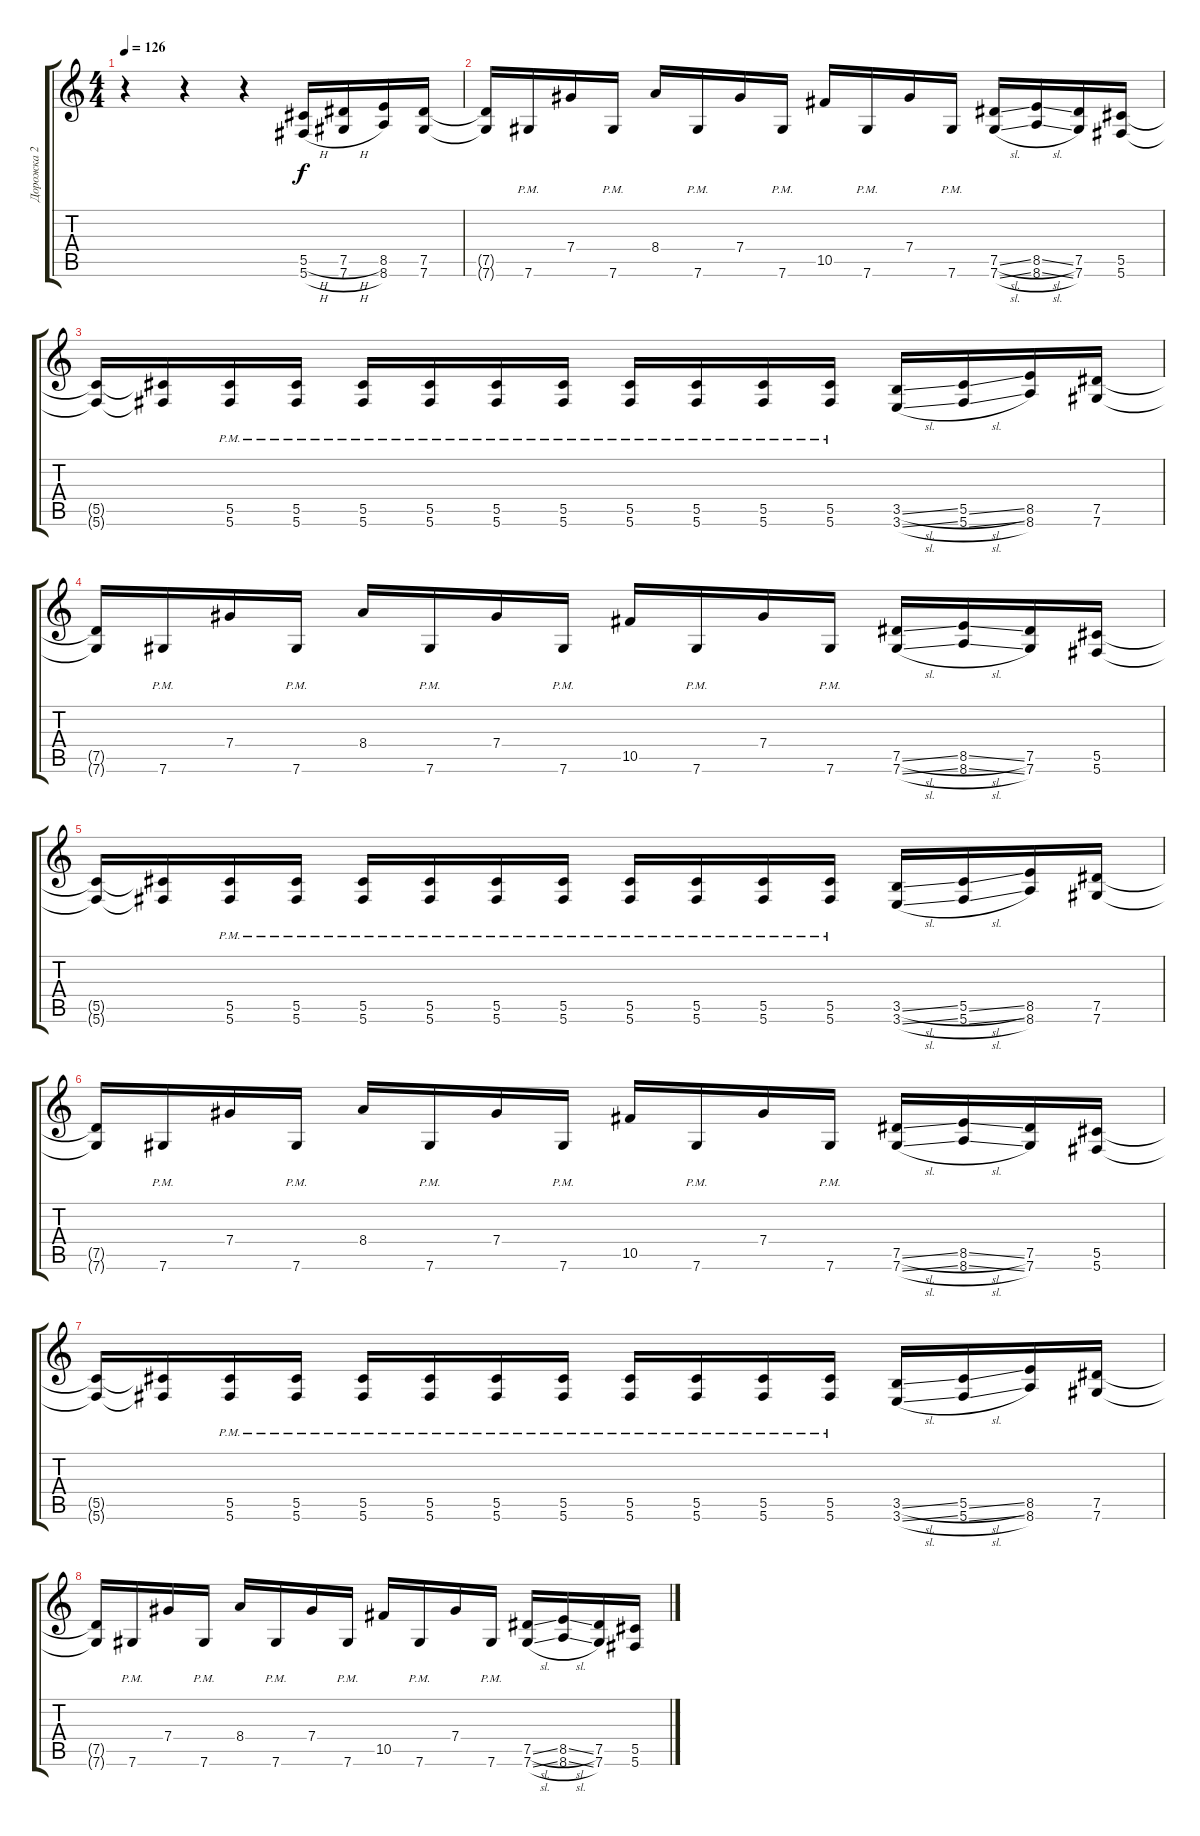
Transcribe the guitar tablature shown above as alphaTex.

\track ("Дорожка 2" "Дорожка 2") {instrument distortionguitar}
\staff {score tabs}
\tuning (Eb4 Bb3 Gb3 Db3 Ab2 Db2) {hide}
\ts (4 4)
\tempo 126
\clef g2
\ks c
r.4{dy f instrument distortionguitar} r.4 r.4 (5.5{h} 5.6{h}).16 (7.5{h} 7.6{h}).16 (8.5 8.6).16 (7.5 7.6).16 |
(7.5{t} 7.6{t}).16 7.6{pm}.16 7.4.16 7.6{pm}.16 8.4.16 7.6{pm}.16 7.4.16 7.6{pm}.16 10.5.16 7.6{pm}.16 7.4.16 7.6{pm}.16 (7.5{sl} 7.6{sl}).16 (8.5{sl} 8.6{sl}).16 (7.5 7.6).16 (5.5 5.6).16 |
(5.5{t} 5.6{t}).16 (5.5{t} 5.6{t}).16 (5.5{pm} 5.6{pm}).16 (5.5{pm} 5.6{pm}).16 (5.5{pm} 5.6{pm}).16 (5.5{pm} 5.6{pm}).16 (5.5{pm} 5.6{pm}).16 (5.5{pm} 5.6{pm}).16 (5.5{pm} 5.6{pm}).16 (5.5{pm} 5.6{pm}).16 (5.5{pm} 5.6{pm}).16 (5.5{pm} 5.6{pm}).16 (3.5{sl} 3.6{sl}).16 (5.5{sl} 5.6{sl}).16 (8.5 8.6).16 (7.5 7.6).16 |
(7.5{t} 7.6{t}).16 7.6{pm}.16 7.4.16 7.6{pm}.16 8.4.16 7.6{pm}.16 7.4.16 7.6{pm}.16 10.5.16 7.6{pm}.16 7.4.16 7.6{pm}.16 (7.5{sl} 7.6{sl}).16 (8.5{sl} 8.6{sl}).16 (7.5 7.6).16 (5.5 5.6).16 |
(5.5{t} 5.6{t}).16 (5.5{t} 5.6{t}).16 (5.5{pm} 5.6{pm}).16 (5.5{pm} 5.6{pm}).16 (5.5{pm} 5.6{pm}).16 (5.5{pm} 5.6{pm}).16 (5.5{pm} 5.6{pm}).16 (5.5{pm} 5.6{pm}).16 (5.5{pm} 5.6{pm}).16 (5.5{pm} 5.6{pm}).16 (5.5{pm} 5.6{pm}).16 (5.5{pm} 5.6{pm}).16 (3.5{sl} 3.6{sl}).16 (5.5{sl} 5.6{sl}).16 (8.5 8.6).16 (7.5 7.6).16 |
(7.5{t} 7.6{t}).16 7.6{pm}.16 7.4.16 7.6{pm}.16 8.4.16 7.6{pm}.16 7.4.16 7.6{pm}.16 10.5.16 7.6{pm}.16 7.4.16 7.6{pm}.16 (7.5{sl} 7.6{sl}).16 (8.5{sl} 8.6{sl}).16 (7.5 7.6).16 (5.5 5.6).16 |
(5.5{t} 5.6{t}).16 (5.5{t} 5.6{t}).16 (5.5{pm} 5.6{pm}).16 (5.5{pm} 5.6{pm}).16 (5.5{pm} 5.6{pm}).16 (5.5{pm} 5.6{pm}).16 (5.5{pm} 5.6{pm}).16 (5.5{pm} 5.6{pm}).16 (5.5{pm} 5.6{pm}).16 (5.5{pm} 5.6{pm}).16 (5.5{pm} 5.6{pm}).16 (5.5{pm} 5.6{pm}).16 (3.5{sl} 3.6{sl}).16 (5.5{sl} 5.6{sl}).16 (8.5 8.6).16 (7.5 7.6).16 |
(7.5{t} 7.6{t}).16 7.6{pm}.16 7.4.16 7.6{pm}.16 8.4.16 7.6{pm}.16 7.4.16 7.6{pm}.16 10.5.16 7.6{pm}.16 7.4.16 7.6{pm}.16 (7.5{sl} 7.6{sl}).16 (8.5{sl} 8.6{sl}).16 (7.5 7.6).16 (5.5 5.6).16
